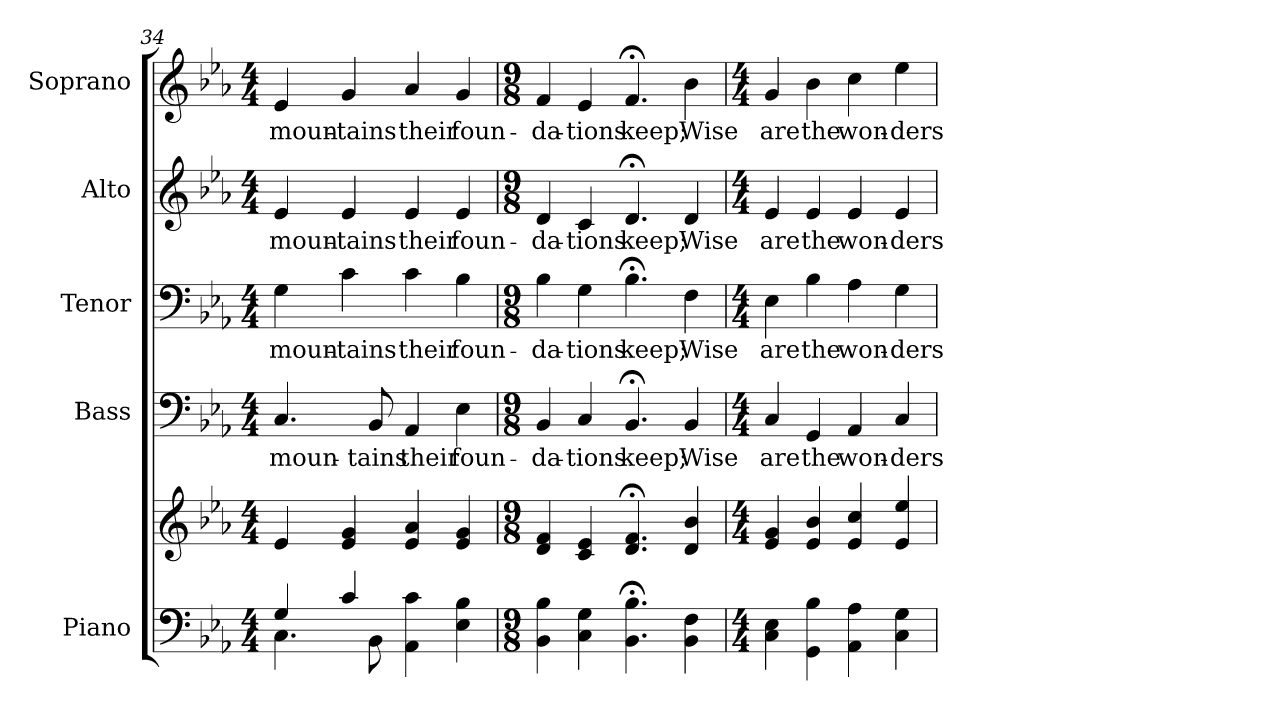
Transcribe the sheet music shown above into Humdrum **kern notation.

**kern	**kern	**kern	**text	**kern	**text	**kern	**text	**kern	**text
*part5	*part5	*part4	*part4	*part3	*part3	*part2	*part2	*part1	*part1
*staff6	*staff5	*staff4	*staff4	*staff3	*staff3	*staff2	*staff2	*staff1	*staff1
*I"Piano	*	*I"Bass	*	*I"Tenor	*	*I"Alto	*	*I"Soprano	*
*I'Pno.	*	*I'B.	*	*I'T.	*	*I'A.	*	*I'S.	*
!!LO:PB:g=z
*clefF4	*clefG2	*clefF4	*	*clefF4	*	*clefG2	*	*clefG2	*
*k[b-e-a-]	*k[b-e-a-]	*k[b-e-a-]	*	*k[b-e-a-]	*	*k[b-e-a-]	*	*k[b-e-a-]	*
*E-:	*E-:	*E-:	*	*E-:	*	*E-:	*	*E-:	*
*M4/4	*M4/4	*M4/4	*	*M4/4	*	*M4/4	*	*M4/4	*
=34	=34	=34	=34	=34	=34	=34	=34	=34	=34
*^	*	*	*	*	*	*	*	*	*
!	!	!	!	!LO:LY:b:color=#000000	!	!	!	!	!	!
!	!	!	!	!	!	!LO:LY:b:color=#000000	!	!	!	!
!	!	!	!	!	!	!	!	!LO:LY:b:color=#000000	!	!
!	!	!	!	!	!	!	!	!	!	!LO:LY:b:color=#000000
4Gi/	4.Ci\	4e-i/	4.Ci/	moun-	4Gi\	moun-	4e-i/	moun-	4e-i/	moun-
!	!	!	!	!	!	!LO:LY:b:color=#000000	!	!	!	!
!	!	!	!	!	!	!	!	!LO:LY:b:color=#000000	!	!
!	!	!	!	!	!	!	!	!	!	!LO:LY:b:color=#000000
4ci/	.	4e-i/ 4gi	.	.	4ci\	-tains	4e-i/	-tains	4gi/	-tains
!	!	!	!	!LO:LY:b:color=#000000	!	!	!	!	!	!
.	8BB-i\	.	8BB-i/	-tains	.	.	.	.	.	.
!	!	!	!	!LO:LY:b:color=#000000	!	!	!	!	!	!
!	!	!	!	!	!	!LO:LY:b:color=#000000	!	!	!	!
!	!	!	!	!	!	!	!	!LO:LY:b:color=#000000	!	!
!	!	!	!	!	!	!	!	!	!	!LO:LY:b:color=#000000
4AA-i\ 4ci	2ryy	4e-i/ 4a-i	4AA-i/	their	4ci\	their	4e-i/	their	4a-i/	their
!	!	!	!	!LO:LY:b:color=#000000	!	!	!	!	!	!
!	!	!	!	!	!	!LO:LY:b:color=#000000	!	!	!	!
!	!	!	!	!	!	!	!	!LO:LY:b:color=#000000	!	!
!	!	!	!	!	!	!	!	!	!	!LO:LY:b:color=#000000
4E-i\ 4B-i	.	4e-i/ 4gi	4E-i\	foun-	4B-i\	foun-	4e-i/	foun-	4gi/	foun-
*v	*v	*	*	*	*	*	*	*	*	*
=35	=35	=35	=35	=35	=35	=35	=35	=35	=35
*M9/8	*M9/8	*M9/8	*	*M9/8	*	*M9/8	*	*M9/8	*
!	!	!	!LO:LY:b:color=#000000	!	!	!	!	!	!
!	!	!	!	!	!LO:LY:b:color=#000000	!	!	!	!
!	!	!	!	!	!	!	!LO:LY:b:color=#000000	!	!
!	!	!	!	!	!	!	!	!	!LO:LY:b:color=#000000
4BB-i\ 4B-i	4di/ 4fi	4BB-i/	-da-	4B-i\	-da-	4di/	-da-	4fi/	-da-
!	!	!	!LO:LY:b:color=#000000	!	!	!	!	!	!
!	!	!	!	!	!LO:LY:b:color=#000000	!	!	!	!
!	!	!	!	!	!	!	!LO:LY:b:color=#000000	!	!
!	!	!	!	!	!	!	!	!	!LO:LY:b:color=#000000
4Ci\ 4Gi	4ci/ 4e-i	4Ci/	-tions	4Gi\	-tions	4ci/	-tions	4e-i/	-tions
!	!	!	!LO:LY:b:color=#000000	!	!	!	!	!	!
!	!	!	!	!	!LO:LY:b:color=#000000	!	!	!	!
!	!	!	!	!	!	!	!LO:LY:b:color=#000000	!	!
!	!	!	!	!	!	!	!	!	!LO:LY:b:color=#000000
4.BB-i\; 4.B-i;	4.di/; 4.fi;	4.BB-;i/	keep;	4.B-;i\	keep;	4.d;i/	keep;	4.f;i/	keep;
!	!	!	!LO:LY:b:color=#000000	!	!	!	!	!	!
!	!	!	!	!	!LO:LY:b:color=#000000	!	!	!	!
!	!	!	!	!	!	!	!LO:LY:b:color=#000000	!	!
!	!	!	!	!	!	!	!	!	!LO:LY:b:color=#000000
4BB-i\ 4Fi	4di/ 4b-i	4BB-i/	Wise	4Fi\	Wise	4di/	Wise	4b-i\	Wise
=36	=36	=36	=36	=36	=36	=36	=36	=36	=36
*M4/4	*M4/4	*M4/4	*	*M4/4	*	*M4/4	*	*M4/4	*
!	!	!	!LO:LY:b:color=#000000	!	!	!	!	!	!
!	!	!	!	!	!LO:LY:b:color=#000000	!	!	!	!
!	!	!	!	!	!	!	!LO:LY:b:color=#000000	!	!
!	!	!	!	!	!	!	!	!	!LO:LY:b:color=#000000
4Ci\ 4E-i	4e-i/ 4gi	4Ci/	are	4E-i\	are	4e-i/	are	4gi/	are
!	!	!	!LO:LY:b:color=#000000	!	!	!	!	!	!
!	!	!	!	!	!LO:LY:b:color=#000000	!	!	!	!
!	!	!	!	!	!	!	!LO:LY:b:color=#000000	!	!
!	!	!	!	!	!	!	!	!	!LO:LY:b:color=#000000
4GGi\ 4B-i	4e-i/ 4b-i	4GGi/	the	4B-i\	the	4e-i/	the	4b-i\	the
!	!	!	!LO:LY:b:color=#000000	!	!	!	!	!	!
!	!	!	!	!	!LO:LY:b:color=#000000	!	!	!	!
!	!	!	!	!	!	!	!LO:LY:b:color=#000000	!	!
!	!	!	!	!	!	!	!	!	!LO:LY:b:color=#000000
4AA-i\ 4A-i	4e-i/ 4cci	4AA-i/	won-	4A-i\	won-	4e-i/	won-	4cci\	won-
!	!	!	!LO:LY:b:color=#000000	!	!	!	!	!	!
!	!	!	!	!	!LO:LY:b:color=#000000	!	!	!	!
!	!	!	!	!	!	!	!LO:LY:b:color=#000000	!	!
!	!	!	!	!	!	!	!	!	!LO:LY:b:color=#000000
4Ci\ 4Gi	4e-i/ 4ee-i	4Ci/	-ders	4Gi\	-ders	4e-i/	-ders	4ee-i\	-ders
=	=	=	=	=	=	=	=	=	=
*-	*-	*-	*-	*-	*-	*-	*-	*-	*-
